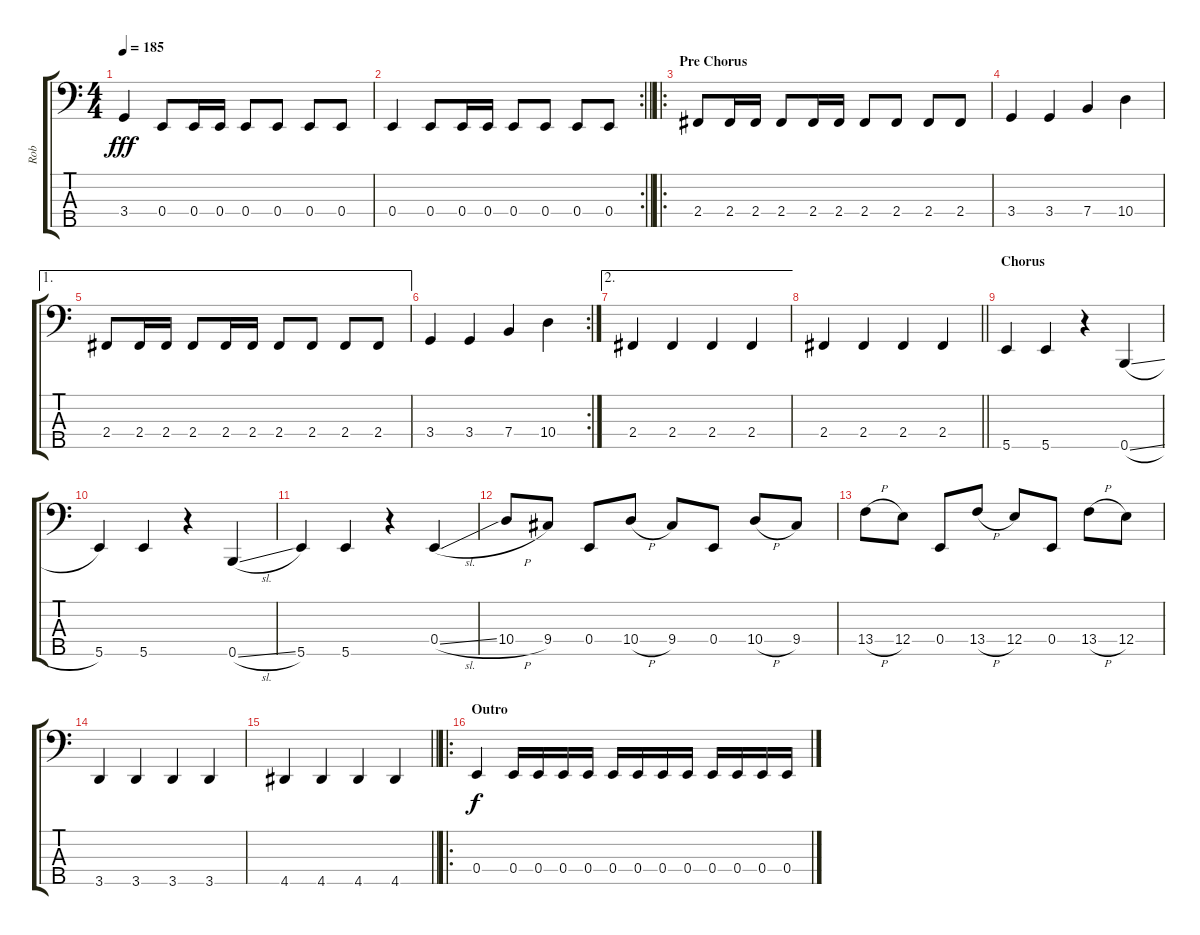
\track ("Rob" "Rob") {instrument electricbassfinger}
\staff {score tabs}
\tuning (G2 D2 A1 E1 B0) {hide}
\ts (4 4)
\tempo 185
\clef f4
\ks c
3.4.4{dy fff} 0.4.8 0.4.16 0.4.16 0.4.8 0.4.8 0.4.8 0.4.8 |
\rc 2
\barLineRight lightlight
0.4.4 0.4.8 0.4.16 0.4.16 0.4.8 0.4.8 0.4.8 0.4.8 |
\ro
\section ("" "Pre Chorus")
2.4.8 2.4.16 2.4.16 2.4.8 2.4.16 2.4.16 2.4.8 2.4.8 2.4.8 2.4.8 |
3.4.4 3.4.4 7.4.4 10.4.4 |
\ae 1
2.4.8 2.4.16 2.4.16 2.4.8 2.4.16 2.4.16 2.4.8 2.4.8 2.4.8 2.4.8 |
\rc 2
3.4.4 3.4.4 7.4.4 10.4.4 |
\ae 2
2.4.4 2.4.4 2.4.4 2.4.4 |
\barLineRight lightlight
2.4.4 2.4.4 2.4.4 2.4.4 |
\section ("" "Chorus")
5.5.4 5.5.4 r.4 0.5{sl}.4 |
5.5.4 5.5.4 r.4 0.5{sl}.4 |
5.5.4 5.5.4 r.4 0.4{sl}.4 |
10.4{h}.8 9.4.8 0.4.8 10.4{h}.8 9.4.8 0.4.8 10.4{h}.8 9.4.8 |
13.4{h}.8 12.4.8 0.4.8 13.4{h}.8 12.4.8 0.4.8 13.4{h}.8 12.4.8 |
3.5.4 3.5.4 3.5.4 3.5.4 |
\barLineRight lightlight
4.5.4 4.5.4 4.5.4 4.5.4 |
\ro
\section ("" "Outro")
0.4.4{dy f} 0.4.16 0.4.16 0.4.16 0.4.16 0.4.16 0.4.16 0.4.16 0.4.16 0.4.16 0.4.16 0.4.16 0.4.16
